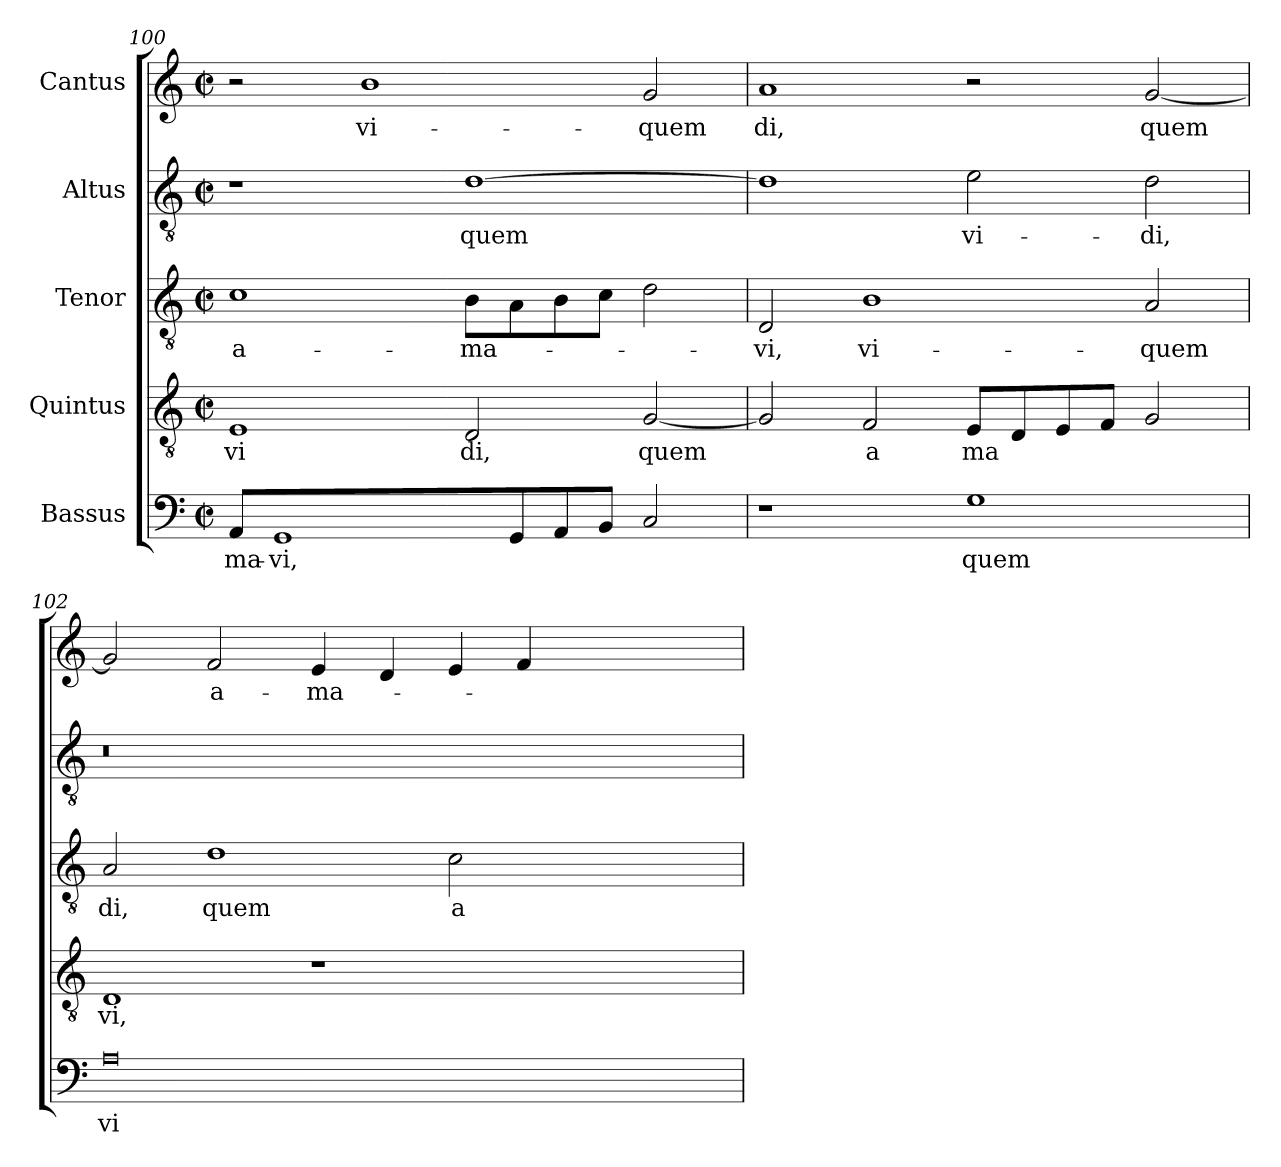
**kern	**text	**kern	**text	**kern	**text	**kern	**text	**kern	**text
*part5	*part5	*part4	*part4	*part3	*part3	*part2	*part2	*part1	*part1
*staff5	*staff5	*staff4	*staff4	*staff3	*staff3	*staff2	*staff2	*staff1	*staff1
*I"Bassus	*	*I"Quintus	*	*I"Tenor	*	*I"Altus	*	*I"Cantus	*
!!LO:LB:g=z
*clefF4	*	*clefGv2	*	*clefGv2	*	*clefGv2	*	*clefG2	*
*	*	*	*	*k[]	*	*	*	*k[]	*
*	*	*	*	*C:	*	*	*	*C:	*
*M2/2	*	*M2/2	*	*M2/2	*	*M2/2	*	*M2/2	*
*met(c|)	*	*met(c|)	*	*met(c|)	*	*met(c|)	*	*met(c|)	*
=100	=100	=100	=100	=100	=100	=100	=100	=100	=100
!	!LO:LY:b	!	!LO:LY:b:cj	!	!LO:LY:b:cj	!	!	!	!
8AA/L	ma-	1E	vi	1c	a-	1r	.	2r	.
!	!LO:LY:b:cj	!	!	!	!	!	!	!	!
1GG	-vi,	.	.	.	.	.	.	.	.
!	!	!	!	!	!	!	!	!	!LO:LY:b:cj
.	.	.	.	.	.	.	.	1b	vi-
!	!	!	!LO:LY:b:cj	!	!LO:LY:b	!	!LO:LY:b	!	!
.	.	2D/	di,	8B\L	-ma-	[>1d	quem	.	.
8GG/	.	.	.	8A\	.	.	.	.	.
8AA/	.	.	.	8B\	.	.	.	.	.
8BB/J	.	.	.	8c\J	.	.	.	.	.
!	!	!	!LO:LY:b	!	!	!	!	!	!LO:LY:b:cj
2C/	.	[<2G/	quem	2d\	.	.	.	2g/	quem
=101	=101	=101	=101	=101	=101	=101	=101	=101	=101
!	!	!	!	!	!LO:LY:b:cj	!	!	!	!LO:LY:b:cj
1r	.	2G/]	.	2D/	-vi,	1d]	.	1a	-di,
!	!	!	!LO:LY:b:cj	!	!LO:LY:b:cj	!	!	!	!
.	.	2F/	a	1B	vi-	.	.	.	.
!	!LO:LY:b:cj	!	!LO:LY:b	!	!	!	!LO:LY:b:cj	!	!
1G	quem	8E/L	ma	.	.	2e\	vi-	2r	.
.	.	8D/	.	.	.	.	.	.	.
.	.	8E/	.	.	.	.	.	.	.
.	.	8F/J	.	.	.	.	.	.	.
!	!	!	!	!	!LO:LY:b:cj	!	!LO:LY:b:cj	!	!LO:LY:b
.	.	2G/	.	2A/	quem	2d\	-di,	[<2g/	quem
=102	=102	=102	=102	=102	=102	=102	=102	=102	=102
!	!LO:LY:b:cj	!	!LO:LY:b:cj	!	!LO:LY:b:cj	!	!	!	!
0A	vi-	1D	vi,	2A/	-di,	0r	.	2g/]	.
!	!	!	!	!	!LO:LY:b:cj	!	!	!	!LO:LY:b:cj
.	.	.	.	1d	quem	.	.	2f/	a-
!	!	!LO:N:vis=1	!	!	!	!	!	!	!LO:LY:b
.	.	0r	.	.	.	.	.	4e/	-ma-
.	.	.	.	.	.	.	.	4d/	.
!	!	!	!	!	!LO:LY:b:cj	!	!	!	!
.	.	.	.	2c\	a-	.	.	4e/	.
.	.	.	.	.	.	.	.	4f/	.
1ryy	.	.	.	1ryy	.	1ryy	.	1ryy	.
=	=	=	=	=	=	=	=	=	=
*-	*-	*-	*-	*-	*-	*-	*-	*-	*-
